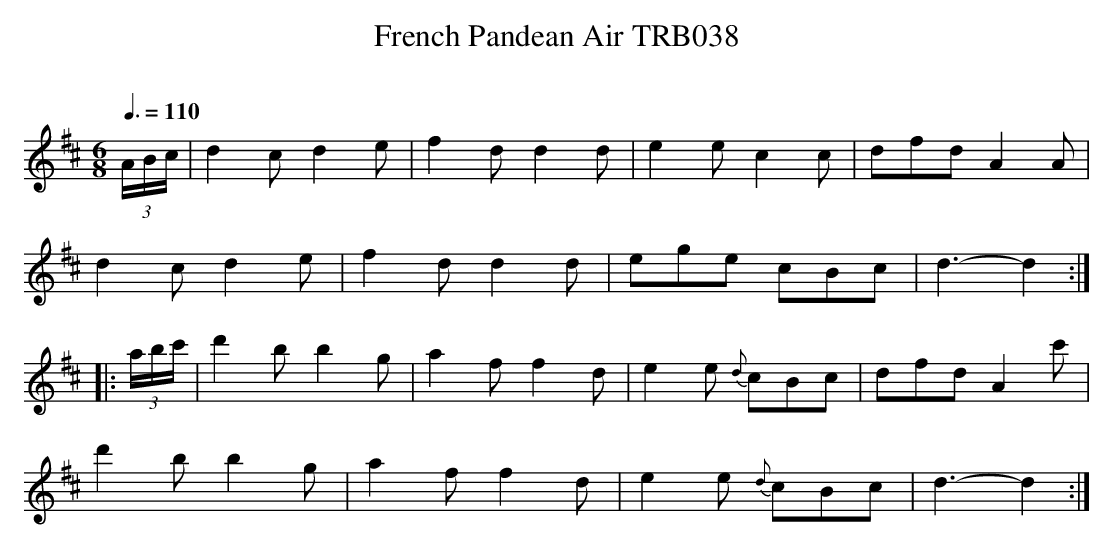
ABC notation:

X:1
T:French Pandean Air TRB038
Q:3/8=110
L:1/8
M:6/8
O:
K:D
(3A/B/c/ | d2 c d2 e | f2 d d2 d | e2 e c2 c | dfd A2 A |
d2 c d2 e | f2 d d2 d | ege cBc | d3- d2 :|
|:(3a/b/c'/ | d'2 b b2 g | a2 f f2 d | e2 e {d}cBc | dfd A2 c' |
d'2 b b2 g | a2 f f2 d | e2 e {d}cBc | d3- d2 :|
